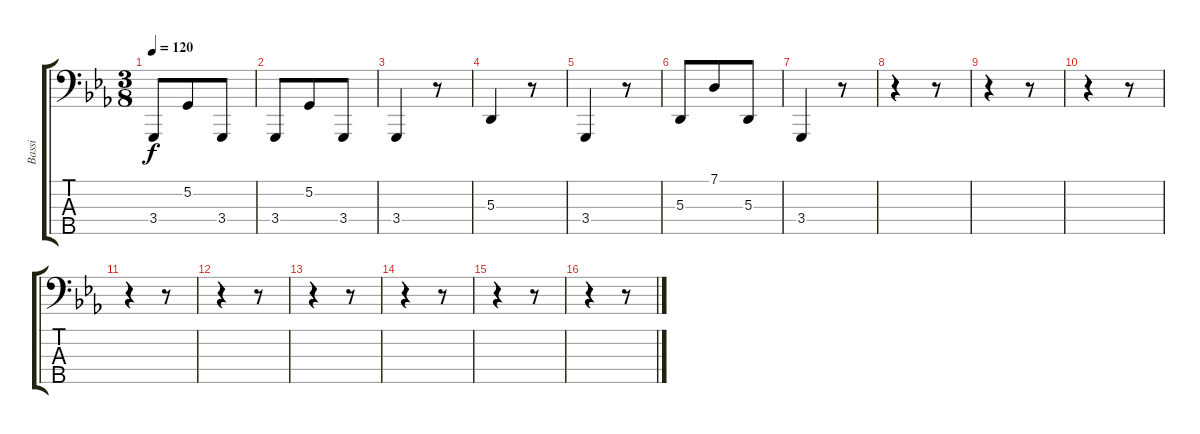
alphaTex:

\track ("Bassi" "Bassi") {instrument cello}
\staff {score tabs}
\tuning (G2 D2 A1 E1 B0) {hide}
\ts (3 8)
\tempo 120
\clef f4
\ks eb
3.4.8{dy f} 5.2.8 3.4.8 |
3.4.8 5.2.8 3.4.8 |
3.4.4 r.8 |
5.3.4 r.8 |
3.4.4 r.8 |
5.3.8 7.1.8 5.3.8 |
3.4.4 r.8 |
r.4 r.8 |
r.4 r.8 |
r.4 r.8 |
r.4 r.8 |
r.4 r.8 |
r.4 r.8 |
r.4 r.8 |
r.4 r.8 |
r.4 r.8
